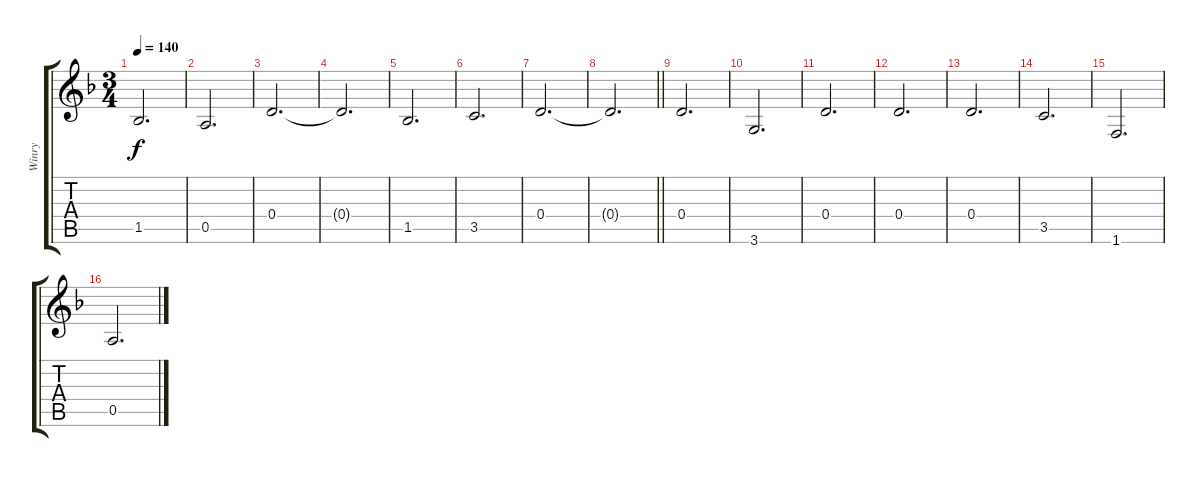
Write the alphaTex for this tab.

\track ("Winry" "Winry") {instrument acousticguitarsteel}
\staff {score tabs}
\tuning (E4 B3 G3 D3 A2 E2) {hide}
\ts (3 4)
\tempo 140
\clef g2
\ks dminor
1.5.2{d dy f} |
0.5.2{d} |
0.4.2{d} |
0.4{t}.2{d} |
1.5.2{d} |
3.5.2{d} |
0.4.2{d} |
\barLineRight lightlight
0.4{t}.2{d} |
0.4.2{d} |
3.6.2{d} |
0.4.2{d} |
0.4.2{d} |
0.4.2{d} |
3.5.2{d} |
1.6.2{d} |
0.5.2{d}
